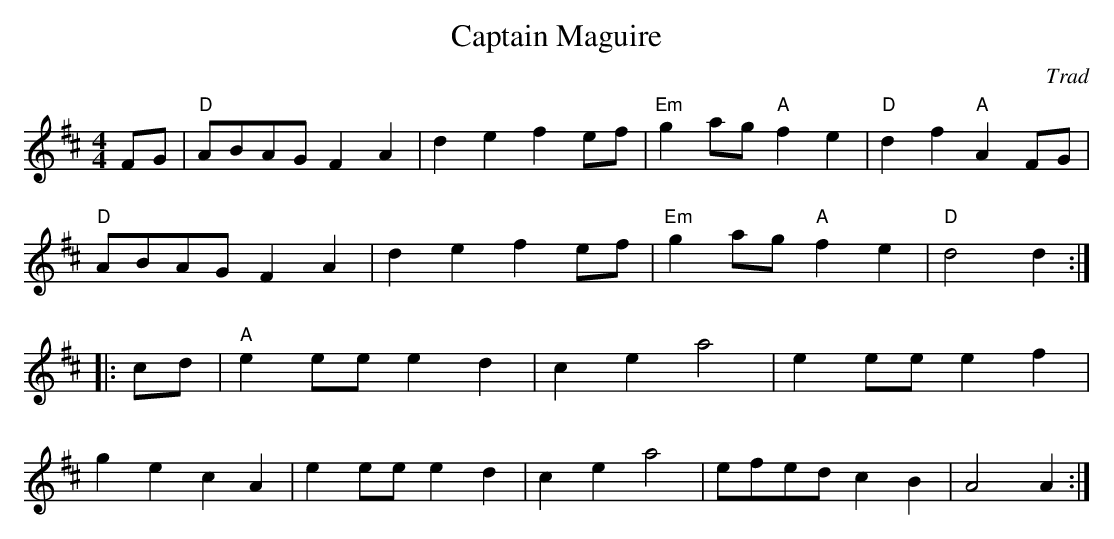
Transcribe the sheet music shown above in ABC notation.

X:1
T:Captain Maguire
C:Trad
M:4/4
L:1/8
K:D
FG|"D"ABAG F2A2|d2e2f2ef|"Em"g2ag"A"f2e2|"D"d2f2"A"A2FG|
"D"ABAG F2A2|d2e2f2ef|"Em"g2ag"A"f2e2|"D"d4d2:|
|:cd|"A"e2ee e2d2|c2e2a4|e2ee e2f2|
g2e2c2A2|e2ee e2d2|c2e2a4|efed c2B2|A4A2:|
